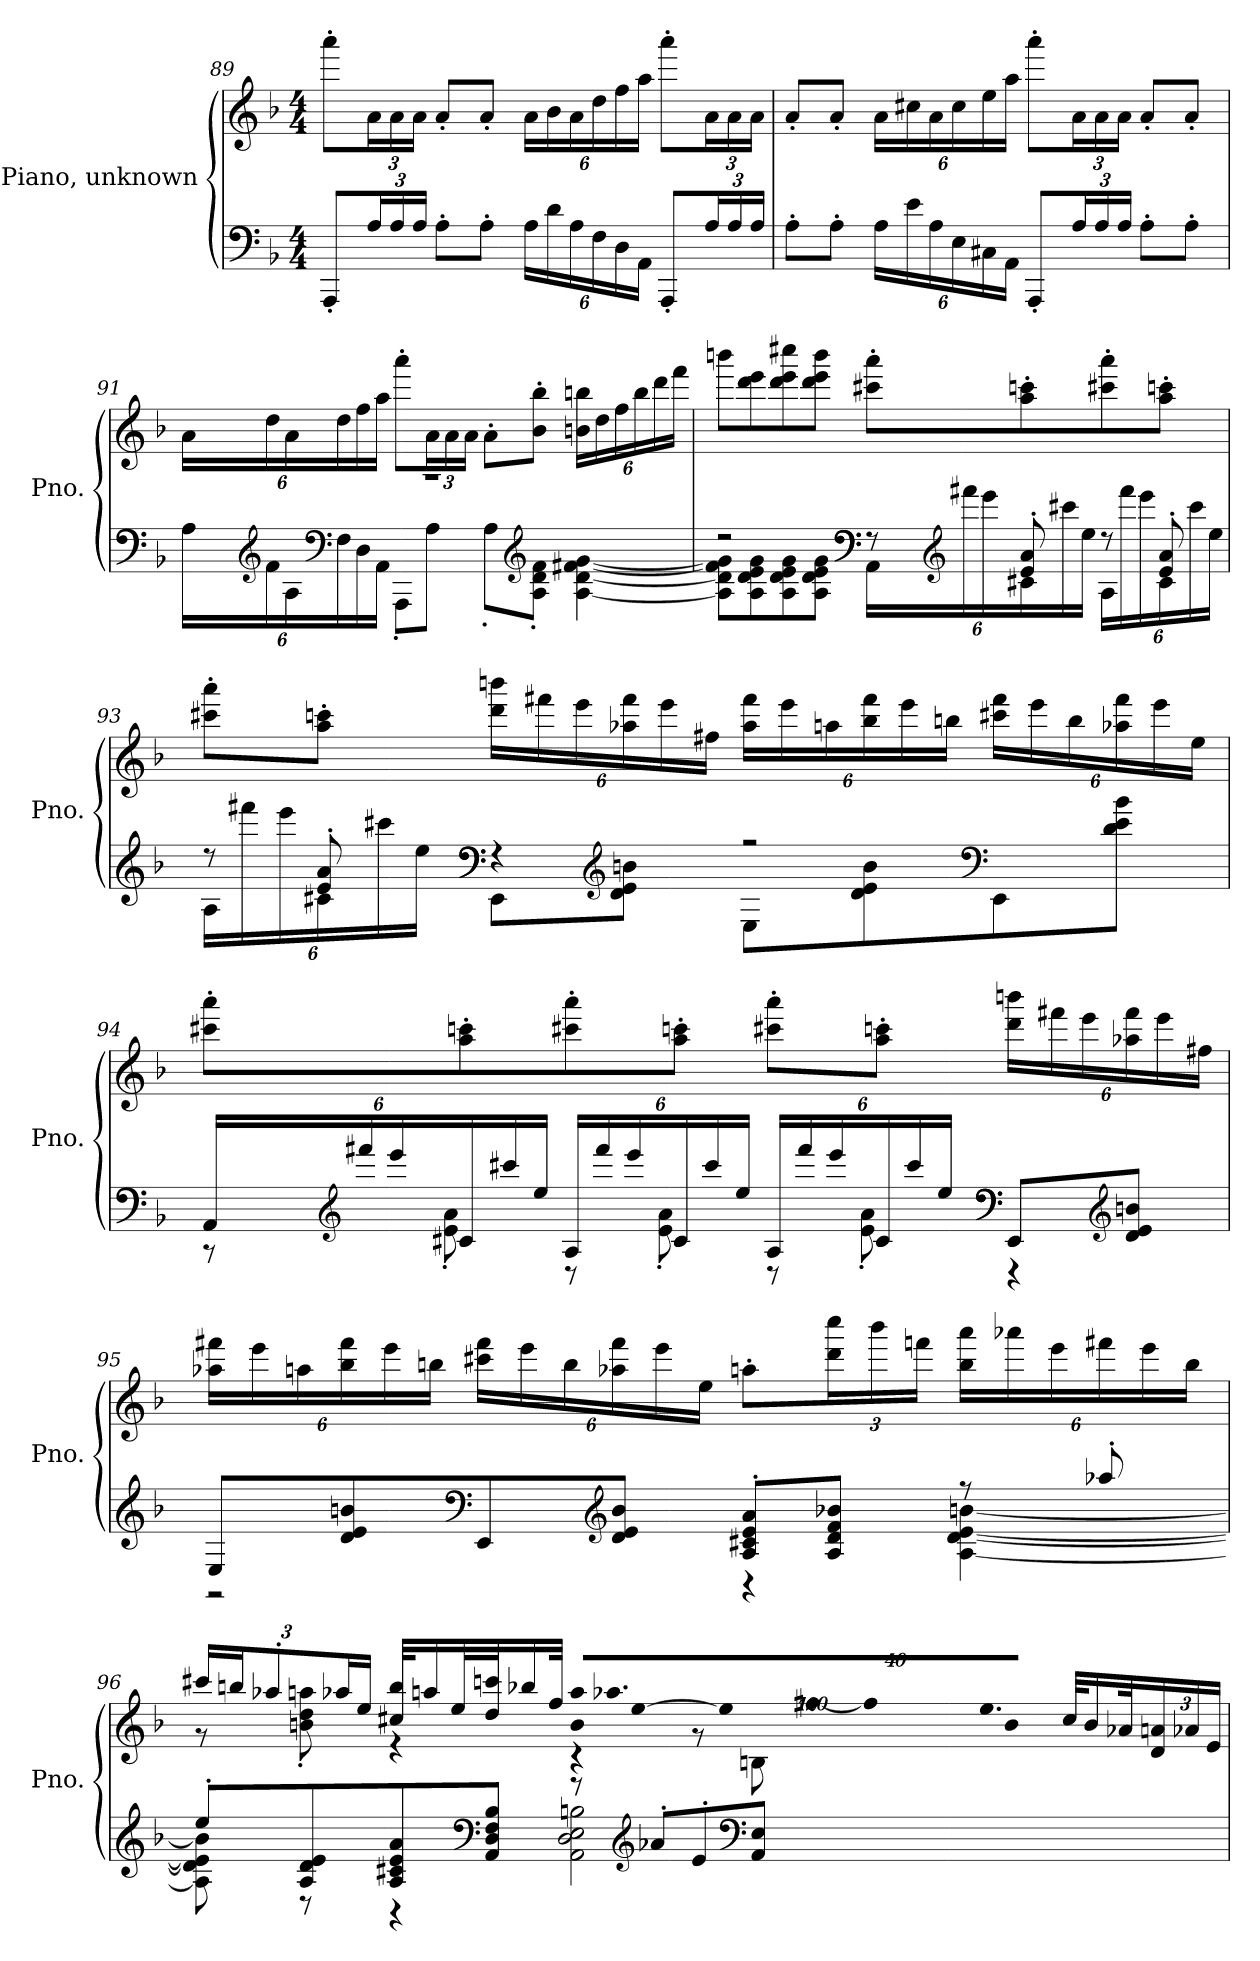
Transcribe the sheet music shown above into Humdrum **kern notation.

**kern	**kern
*part1	*part1
*staff2	*staff1
*I"Piano, unknown	*
*I'Pno.	*
*clefF4	*clefG2
*k[b-]	*k[b-]
*M4/4	*M4/4
=89	=89
8AAA'/L	8aaa'\L
*Xbrackettup	*Xbrackettup
24A/L	24a\L
24A/	24a\
24A/JJ	24a\JJ
8A'\L	8a'/L
8A'\J	8a'/J
24A\LL	24a\LL
24d\	24b-\
24A\	24a\
24F\	24dd\
24D\	24ff\
24AA\JJ	24aa\JJ
8AAA'/L	8aaa'\L
24A/L	24a\L
24A/	24a\
24A/JJ	24a\JJ
!!LO:PB:g=z
=90	=90
8A'\L	8a'/L
8A'\J	8a'/J
24A\LL	24a\LL
24e\	24cc#X\
24A\	24a\
24E\	24cc#\
24C#X\	24ee\
24AA\JJ	24aa\JJ
8AAA'/L	8aaa'\L
24A/L	24a\L
24A/	24a\
24A/JJ	24a\JJ
8A'\L	8a'/L
8A'\J	8a'/J
=91	=91
*^	*
1r	24A\LL	24a\LL
*clefG2	*	*
.	24f\	24dd\
.	24A\	24a\
*clefF4	*	*
.	24F\	24dd\
.	24D\	24ff\
.	24AA\JJ	24aa\JJ
.	8AAA'\L	8aaa'\L
.	8A\J	24a\L
.	.	24a\
.	.	24a\JJ
.	8A'\L	8a'\L
*clefG2	*	*
.	8A\' 8d\' 8f\'J	8b-\' 8bb-\'J
.	[4A\ [4d\ [4f#X\ [4g\	24bn\ 24bbn\LL
.	.	24dd\
.	.	24ff\
.	.	24bb\
.	.	24ddd\
.	.	24fff\JJ
!!LO:LB:g=z
=92	=92	=92
2r	8A\] 8d\] 8f#\] 8g\]L	8bbbn\L
.	8A\ 8d\ 8e\ 8g\	8ddd\ 8eee\
.	8A\ 8d\ 8e\ 8g\	8ddd\ 8eee\ 8cccc#X\
.	8A\ 8d\ 8e\ 8g\J	8ddd\ 8eee\ 8bbb\J
*clefF4	*	*
8r	24AA\LL	8ccc#X\' 8aaa\'L
*clefG2	*	*
.	24fff#X\	.
.	24eee\	.
8e/' 8a/'	24c#X\	8aa\' 8cccn\'
.	24ccc#X\	.
.	24ee\JJ	.
8r	24A\LL	8ccc#X\' 8aaa\'
.	24fff#\	.
.	24eee\	.
8e/' 8a/'	24c#\	8aa\' 8cccn\'J
.	24ccc#\	.
.	24ee\JJ	.
!!LO:LB:g=z
=93	=93	=93
8r	24A\LL	8ccc#X\' 8aaa\'L
.	24fff#X\	.
.	24eee\	.
8e/' 8a/'	24c#X\	8aa\' 8cccn\'J
.	24ccc#X\	.
.	24ee\JJ	.
*clefF4	*	*
4r	8EE\L	24ddd\ 24bbbn\LL
.	.	24fff#X\
.	.	24eee\
*clefG2	*	*
.	8d\ 8e\ 8bn\J	24aa-X\ 24fff#\
.	.	24eee\
.	.	24ff#X\JJ
2r	8E\L	24aa-\ 24fff#\LL
.	.	24eee\
.	.	24aan\
.	8d\ 8e\ 8b\	24bb-\ 24fff#\
.	.	24eee\
.	.	24bbn\JJ
*clefF4	*	*
.	8EE\	24ccc#X\ 24fff#\LL
.	.	24eee\
.	.	24bb\
.	8d\ 8e\ 8b\J	24aa-X\ 24fff#\
.	.	24eee\
.	.	24ee\JJ
!!LO:LB:g=z
=94	=94	=94
24AA/LL	8r	8ccc#X\' 8aaa\'L
*clefG2	*	*
24fff#X/	.	.
24eee/	.	.
24c#X/	8e\' 8a\'	8aa\' 8cccn\'
24ccc#X/	.	.
24ee/JJ	.	.
24A/LL	8r	8ccc#X\' 8aaa\'
24fff#/	.	.
24eee/	.	.
24c#/	8e\' 8a\'	8aa\' 8cccn\'J
24ccc#/	.	.
24ee/JJ	.	.
24A/LL	8r	8ccc#X\' 8aaa\'L
24fff#/	.	.
24eee/	.	.
24c#/	8e\' 8a\'	8aa\' 8cccn\'J
24ccc#/	.	.
24ee/JJ	.	.
*clefF4	*	*
8EE/L	4r	24ddd\ 24bbbn\LL
.	.	24fff#X\
.	.	24eee\
*clefG2	*	*
8d/ 8e/ 8bn/J	.	24aa-X\ 24fff#\
.	.	24eee\
.	.	24ff#X\JJ
!!LO:LB:g=z
=95	=95	=95
8E/L	2r	24aa-X\ 24fff#X\LL
.	.	24eee\
.	.	24aan\
8d/ 8e/ 8bn/	.	24bb-\ 24fff#\
.	.	24eee\
.	.	24bbn\JJ
*clefF4	*	*
8EE/	.	24ccc#X\ 24fff#\LL
.	.	24eee\
.	.	24bb\
*clefG2	*	*
8d/ 8e/ 8b/J	.	24aa-X\ 24fff#\
.	.	24eee\
.	.	24ee\JJ
8A/' 8c#X/' 8e/' 8a/'L	4r	8aan'\L
8A/ 8d/ 8f/ 8b-X/J	.	24ddd\ 24cccc\L
.	.	24bbb-\
.	.	24fffn\JJ
8r	[4A\ [4d\ [4e\ [4bn\	24bb\ 24aaa\LL
.	.	24aaa-X\
.	.	24eee\
8aa-X'/	.	24fff#X\
.	.	24eee\
.	.	24bb\JJ
!!LO:LB:g=z
=96	=96	=96
*	*	*^
8ee'/L	8A\] 8d\] 8e\] 8b\]	24ccc#X/LL	8r
.	.	24bbn/J	.
.	.	12aa-X'/	.
8A/ 8d/ 8e/	8r	.	8bn\' 8dd\' 8aan\'
.	.	24aa-X/L	.
.	.	24ee/JJ	.
8A/ 8c#X/ 8e/ 8a/	4r	32cc#X/ 32bb/KLL	4r
.	.	16aan/	.
.	.	32ee/L	.
*clefF4	*	*	*
8AA/ 8D/ 8F/ 8B-/J	.	32dd/ 32cccn/J	.
.	.	16bb-X/	.
.	.	32ff/JJk	.
!	!	!LO:N:vis=32	!
8r	2AA\ 2D\ 2E\ 2Bn\	640%23b/ 640%23aa/LLL	4r
!	!	!LO:N:vis=32.	!
.	.	1920%103aa-X/	.
!	!	!LO:N:vis=64	!
.	.	[960%17ee/L	.
!	!	!LO:N:vis=64	!
.	.	960%17ee/]	.
*clefG2	*	*	*
!	!	!LO:N:vis=64	!
8a-X'/L	.	[960%17ff#X/	.
!	!	!LO:N:vis=64	!
.	.	960%17ff#/J]	.
.	.	1920ryy	.
!	!	!LO:N:vis=32.	!
.	.	1920%103ee/	.
!	!	!LO:N:vis=32	!
.	.	640%23b/JJJ	.
8e'/	.	.	8r
.	.	32cc#/KLL	.
.	.	16b/	.
.	.	32a-X/K	.
*clefF4	*	*	*
8AA/ 8E/J	.	.	8Bn\
.	.	24d/ 24an/	.
.	.	24a-X/	.
.	.	24e/JJ	.
1920ryy	1920ryy	.	1920ryy
*v	*v	*	*
*	*v	*v
=	=
*-	*-
